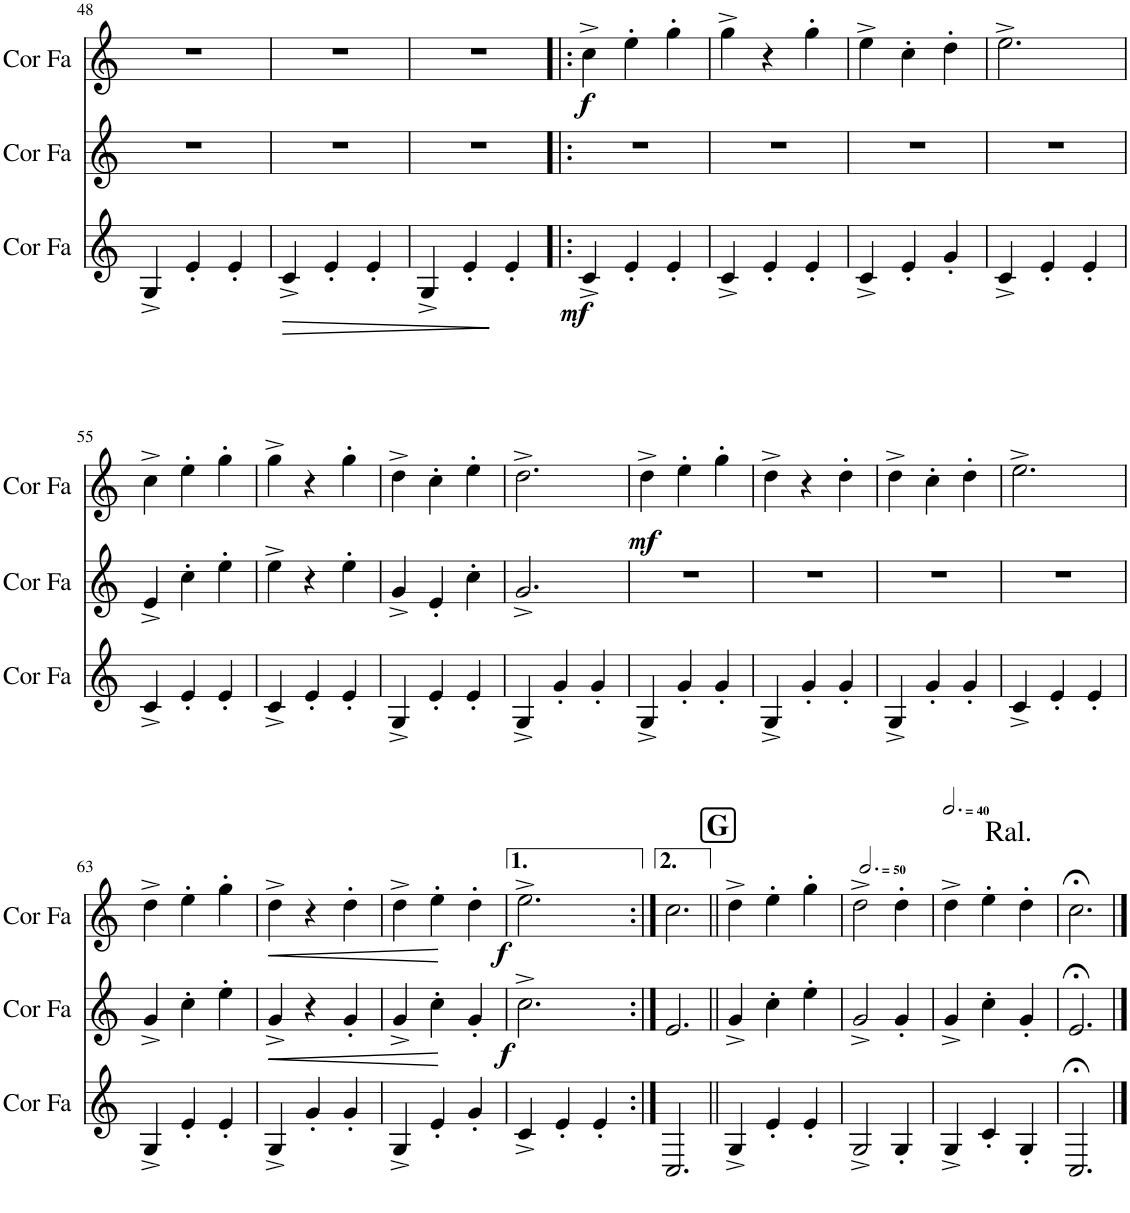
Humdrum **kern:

**kern	**dynam	**kern	**dynam	**kern	**dynam
*part3	*part3	*part2	*part2	*part1	*part1
*staff3	*staff3	*staff2	*staff2	*staff1	*staff1
*I"Cor en Fa	*	*I"Cor en Fa	*	*I"Cor en Fa	*
*I'Cor Fa	*	*I'Cor Fa	*	*I'Cor Fa	*
!!LO:PB:g=z
*clefG2	*	*clefG2	*	*clefG2	*
*Trd4c7	*	*Trd4c7	*	*Trd4c7	*
*k[]	*	*k[]	*	*k[]	*
*M3/4	*	*M3/4	*	*M3/4	*
=48	=48	=48	=48	=48	=48
4G^/	.	2.r	.	2.r	.
4e'/	.	.	.	.	.
4e'/	.	.	.	.	.
=49	=49	=49	=49	=49	=49
!	!LO:HP:b	!	!	!	!
4c^/	>	2.r	.	2.r	.
4e'/	.	.	.	.	.
4e'/	.	.	.	.	.
.	]	.	.	.	.
=50	=50	=50	=50	=50	=50
4G^/	.	2.r	.	2.r	.
4e'/	.	.	.	.	.
4e'/	.	.	.	.	.
=51!|:	=51!|:	=51!|:	=51!|:	=51!|:	=51!|:
!	!LO:DY:b	!	!	!	!LO:DY:b
4c^/	mf	2.r	.	4cc^\	f
4e'/	.	.	.	4ee'\	.
4e'/	.	.	.	4gg'\	.
=52	=52	=52	=52	=52	=52
4c^/	.	2.r	.	4gg^\	.
4e'/	.	.	.	4r	.
4e'/	.	.	.	4gg'\	.
=53	=53	=53	=53	=53	=53
4c^/	.	2.r	.	4ee^\	.
4e'/	.	.	.	4cc'\	.
4g'/	.	.	.	4dd'\	.
=54	=54	=54	=54	=54	=54
4c^/	.	2.r	.	2.ee^\	.
4e'/	.	.	.	.	.
4e'/	.	.	.	.	.
!!LO:LB:g=z
=55	=55	=55	=55	=55	=55
4c^/	.	4e^/	.	4cc^\	.
4e'/	.	4cc'\	.	4ee'\	.
4e'/	.	4ee'\	.	4gg'\	.
=56	=56	=56	=56	=56	=56
4c^/	.	4ee^\	.	4gg^\	.
4e'/	.	4r	.	4r	.
4e'/	.	4ee'\	.	4gg'\	.
=57	=57	=57	=57	=57	=57
4G^/	.	4g^/	.	4dd^\	.
4e'/	.	4e'/	.	4cc'\	.
4e'/	.	4cc'\	.	4ee'\	.
=58	=58	=58	=58	=58	=58
4G^/	.	2.g^/	.	2.dd^\	.
4g'/	.	.	.	.	.
4g'/	.	.	.	.	.
=59	=59	=59	=59	=59	=59
!	!	!	!	!	!LO:DY:b
4G^/	.	2.r	.	4dd^\	mf
4g'/	.	.	.	4ee'\	.
4g'/	.	.	.	4gg'\	.
=60	=60	=60	=60	=60	=60
4G^/	.	2.r	.	4dd^\	.
4g'/	.	.	.	4r	.
4g'/	.	.	.	4dd'\	.
=61	=61	=61	=61	=61	=61
4G^/	.	2.r	.	4dd^\	.
4g'/	.	.	.	4cc'\	.
4g'/	.	.	.	4dd'\	.
=62	=62	=62	=62	=62	=62
4c^/	.	2.r	.	2.ee^\	.
4e'/	.	.	.	.	.
4e'/	.	.	.	.	.
!!LO:LB:g=z
=63	=63	=63	=63	=63	=63
4G^/	.	4g^/	.	4dd^\	.
4e'/	.	4cc'\	.	4ee'\	.
4e'/	.	4ee'\	.	4gg'\	.
=64	=64	=64	=64	=64	=64
!	!	!	!LO:HP:b	!	!LO:HP:b
4G^/	.	4g^/	<	4dd^\	<
4g'/	.	4r	.	4r	.
4g'/	.	4g'/	.	4dd'\	.
.	.	.	[	.	[
=65	=65	=65	=65	=65	=65
4G^/	.	4g^/	.	4dd^\	.
4e'/	.	4cc'\	.	4ee'\	.
!	!	!	!LO:DY:b	!	!LO:DY:b
4g'/	.	4g'/	f	4dd'\	f
=66	=66	=66	=66	=66	=66
4c^/	.	2.cc^\	.	2.ee^\	.
4e'/	.	.	.	.	.
4e'/	.	.	.	.	.
=67:|!	=67:|!	=67:|!	=67:|!	=67:|!	=67:|!
2.C/	.	2.e/	.	2.cc\	.
!!LO:REH:place=s1:a:B:cj:fs=14:t=G
=68||	=68||	=68||	=68||	=68||	=68||
4G^/	.	4g^/	.	4dd^\	.
4e'/	.	4cc'\	.	4ee'\	.
4e'/	.	4ee'\	.	4gg'\	.
=69	=69	=69	=69	=69	=69
*	*	*	*	*MM150	*
!	!	!	!	!LO:TX:a:t=Ral.	!
2G^/	.	2g^/	.	2dd^\	.
4G'/	.	4g'/	.	4dd'\	.
=70	=70	=70	=70	=70	=70
*	*	*	*	*MM120	*
4G^/	.	4g^/	.	4dd^\	.
4c'/	.	4cc'\	.	4ee'\	.
4G'/	.	4g'/	.	4dd'\	.
=71	=71	=71	=71	=71	=71
2.C;</	.	2.e;</	.	2.cc;<\	.
==	==	==	==	==	==
*-	*-	*-	*-	*-	*-
